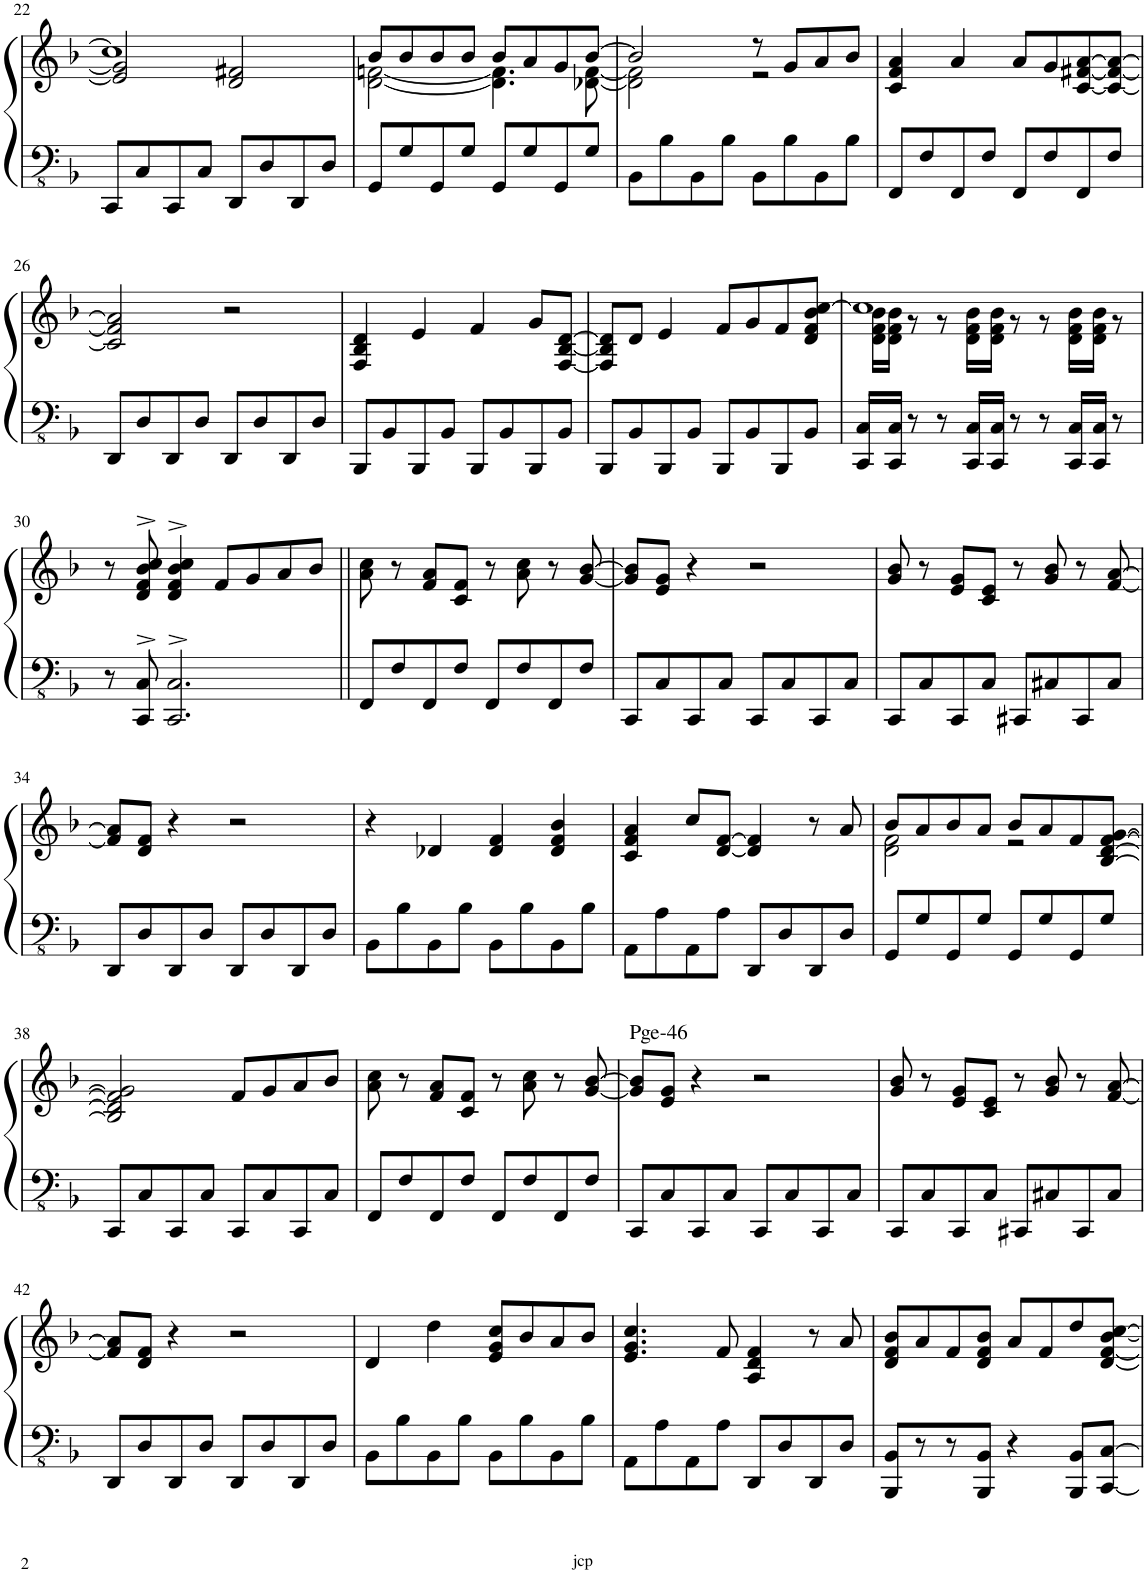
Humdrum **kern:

**kern	**kern
*part1	*part1
*staff2	*staff1
*I"Piano	*
*I'Pno.	*
!!LO:PB:g=z
*clefFv4	*clefG2
*k[b-]	*k[b-]
*M4/4	*M4/4
*met(c)	*met(c)
=22	=22
*	*^
8CCC/L	2e-/] 2g/]	1cc]
8CC/	.	.
8CCC/	.	.
8CC/J	.	.
8DDD/L	2d/ 2f#X/	.
8DD/	.	.
8DDD/	.	.
8DD/J	.	.
=23	=23	=23
8GGG/L	8b-/L	[2d\ [2fn\
8GG/	8b-/	.
8GGG/	8b-/	.
8GG/J	8b-/J	.
8GGG/L	8b-/L	4.d\] 4.f\]
8GG/	8a/	.
8GGG/	8g/	.
8GG/J	[8b-/J	[8d-X\ [8f\
=24	=24	=24
8BBB-\L	2b-/]	2d-\] 2f\]
8BB-\	.	.
8BBB-\	.	.
8BB-\J	.	.
8BBB-\L	8r	2r
8BB-\	8g/L	.
8BBB-\	8a/	.
8BB-\J	8b-/J	.
*	*v	*v
=25	=25
8FFF/L	4c/ 4f/ 4a/
8FF/	.
8FFF/	4a/
8FF/J	.
8FFF/L	8a/L
8FF/	8g/
8FFF/	[8c/ [8f#X/ [8a/
8FF/J	8c/_ 8f#/_ 8a/_J
!!LO:LB:g=z
=26	=26
8DDD/L	2c/] 2f#/] 2a/]
8DD/	.
8DDD/	.
8DD/J	.
8DDD/L	2r
8DD/	.
8DDD/	.
8DD/J	.
=27	=27
8BBBB-/L	4F/ 4B-/ 4d/
8BBB-/	.
8BBBB-/	4e/
8BBB-/J	.
8BBBB-/L	4f/
8BBB-/	.
8BBBB-/	8g/L
8BBB-/J	[8F/ [8B-/ [8d/J
=28	=28
8BBBB-/L	8F/] 8B-/] 8d/]L
8BBB-/	8d/J
8BBBB-/	4e/
8BBB-/J	.
8BBBB-/L	8f/L
8BBB-/	8g/
8BBBB-/	8f/
8BBB-/J	8d/ 8f/ 8b-/ [8cc/J
=29	=29
*	*^
16CCC/ 16CC/LL	1cc]	16d\ 16f\ 16b-\LL
16CCC/ 16CC/JJ	.	16d\ 16f\ 16b-\JJ
8r	.	8r
8r	.	8r
16CCC/ 16CC/LL	.	16d\ 16f\ 16b-\LL
16CCC/ 16CC/JJ	.	16d\ 16f\ 16b-\JJ
8r	.	8r
8r	.	8r
16CCC/ 16CC/LL	.	16d\ 16f\ 16b-\LL
16CCC/ 16CC/JJ	.	16d\ 16f\ 16b-\JJ
8r	.	8r
*	*v	*v
!!LO:LB:g=z
=30	=30
8r	8r
8CCC/^> 8CC/^>	8d/^> 8f/^> 8b-/^> 8cc/^>
2.CCC/^> 2.CC/^>	4d/^> 4f/^> 4b-/^> 4cc/^>
.	8f/L
.	8g/
.	8a/
.	8b-/J
=31||	=31||
8FFF/L	8a\ 8cc\
8FF/	8r
8FFF/	8f/ 8a/L
8FF/J	8c/ 8f/J
8FFF/L	8r
8FF/	8a\ 8cc\
8FFF/	8r
8FF/J	[8g/ [8b-/
=32	=32
8CCC/L	8g/] 8b-/]L
8CC/	8e/ 8g/J
8CCC/	4r
8CC/J	.
8CCC/L	2r
8CC/	.
8CCC/	.
8CC/J	.
=33	=33
8CCC/L	8g/ 8b-/
8CC/	8r
8CCC/	8e/ 8g/L
8CC/J	8c/ 8e/J
8CCC#X/L	8r
8CC#X/	8g/ 8b-/
8CCC#/	8r
8CC#/J	[8f/ [8a/
!!LO:LB:g=z
=34	=34
8DDD/L	8f/] 8a/]L
8DD/	8d/ 8f/J
8DDD/	4r
8DD/J	.
8DDD/L	2r
8DD/	.
8DDD/	.
8DD/J	.
=35	=35
8BBB-\L	4r
8BB-\	.
8BBB-\	4d-X/
8BB-\J	.
8BBB-\L	4d-/ 4f/
8BB-\	.
8BBB-\	4d-/ 4f/ 4b-/
8BB-\J	.
=36	=36
8AAA\L	4c/ 4f/ 4a/
8AA\	.
8AAA\	8cc/L
8AA\J	[8d/ [8f/J
8DDD/L	4d/] 4f/]
8DD/	.
8DDD/	8r
8DD/J	8a/
=37	=37
*	*^
8GGG/L	8b-/L	2d\ 2f\
8GG/	8a/	.
8GGG/	8b-/	.
8GG/J	8a/J	.
8GGG/L	8b-/L	2r
8GG/	8a/	.
8GGG/	8f/	.
8GG/J	[8B-/ [8d/ [8f/ [8g/J	.
*	*v	*v
!!LO:LB:g=z
=38	=38
8CCC/L	2B-/] 2d/] 2f/] 2g/]
8CC/	.
8CCC/	.
8CC/J	.
8CCC/L	8f/L
8CC/	8g/
8CCC/	8a/
8CC/J	8b-/J
=39	=39
8FFF/L	8a\ 8cc\
8FF/	8r
8FFF/	8f/ 8a/L
8FF/J	8c/ 8f/J
8FFF/L	8r
8FF/	8a\ 8cc\
8FFF/	8r
8FF/J	[8g/ [8b-/
=40	=40
!	!LO:TX:a:t=Pge-46
8CCC/L	8g/] 8b-/]L
8CC/	8e/ 8g/J
8CCC/	4r
8CC/J	.
8CCC/L	2r
8CC/	.
8CCC/	.
8CC/J	.
=41	=41
8CCC/L	8g/ 8b-/
8CC/	8r
8CCC/	8e/ 8g/L
8CC/J	8c/ 8e/J
8CCC#X/L	8r
8CC#X/	8g/ 8b-/
8CCC#/	8r
8CC#/J	[8f/ [8a/
!!LO:LB:g=z
=42	=42
8DDD/L	8f/] 8a/]L
8DD/	8d/ 8f/J
8DDD/	4r
8DD/J	.
8DDD/L	2r
8DD/	.
8DDD/	.
8DD/J	.
=43	=43
8BBB-\L	4d/
8BB-\	.
8BBB-\	4dd\
8BB-\J	.
8BBB-\L	8e/ 8g/ 8cc/L
8BB-\	8b-/
8BBB-\	8a/
8BB-\J	8b-/J
=44	=44
8AAA\L	4.e/ 4.g/ 4.cc/
8AA\	.
8AAA\	.
8AA\J	8f/
8DDD/L	4A/ 4d/ 4f/
8DD/	.
8DDD/	8r
8DD/J	8a/
=45	=45
8BBBB-/ 8BBB-/L	8d/ 8f/ 8b-/L
8r	8a/
8r	8f/
8BBBB-/ 8BBB-/J	8d/ 8f/ 8b-/J
4r	8a/L
.	8f/
8BBBB-/ 8BBB-/L	8dd/
[8CCC/ [8CC/J	[8d/ [8f/ [8b-/ [8cc/J
=	=
*-	*-
